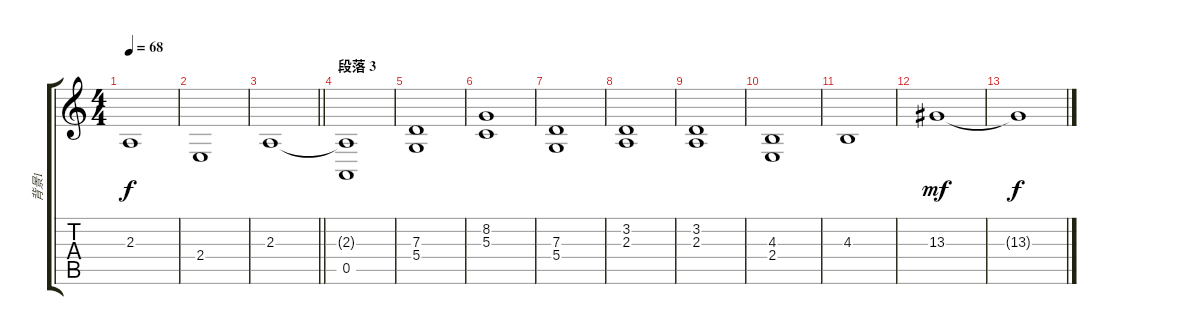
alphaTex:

\track ("背景1" "背景1") {instrument stringensemble1}
\staff {score tabs}
\tuning (E4 B3 G3 D3 A2 E2) {hide}
\ts (4 4)
\tempo 68
\clef g2
\ks c
2.3.1{dy f} |
2.4.1 |
\barLineRight lightlight
2.3.1 |
\section ("" "段落 3")
(2.3{t} 0.5).1 |
(7.3 5.4).1 |
(8.2 5.3).1 |
(7.3 5.4).1 |
(3.2 2.3).1 |
(3.2 2.3).1 |
(4.3 2.4).1 |
4.3.1 |
13.3.1{dy mf} |
13.3{t}.1{dy f volume 5}
